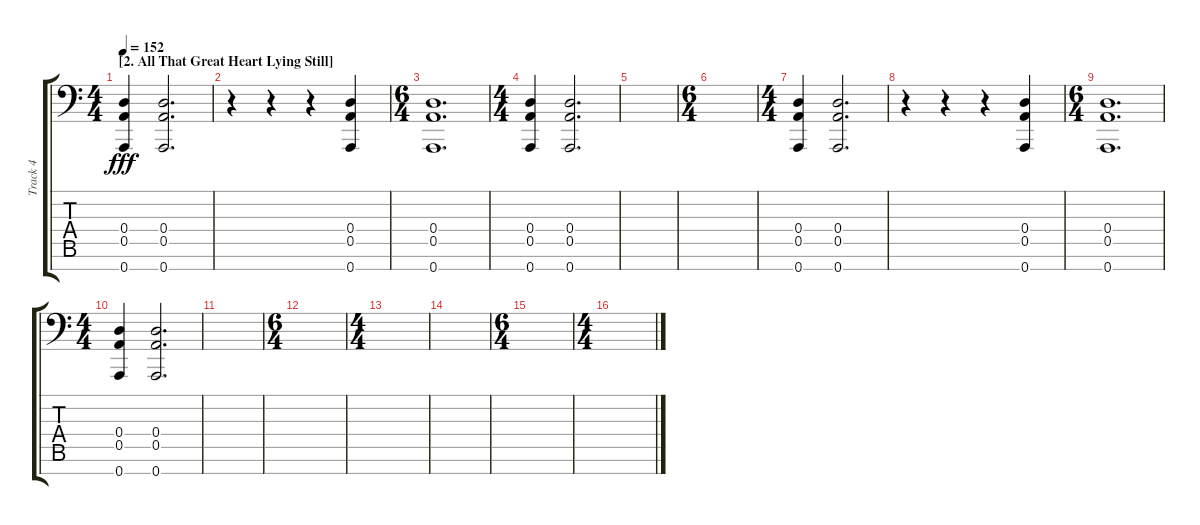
\track ("Track 4" "Track 4") {instrument timpani}
\staff {score tabs}
\tuning (E4 B3 G3 D3 A2 E2 A1) {hide}
\ts (4 4)
\section ("" "[2. All That Great Heart Lying Still]")
\tempo 152
\clef f4
\ks c
(0.4 0.5 0.7).4{dy fff} (0.4 0.5 0.7).2{d} |
r.4 r.4 r.4 (0.4 0.5 0.7).4 |
\ts (6 4)
(0.4 0.5 0.7).1{d} |
\ts (4 4)
(0.4 0.5 0.7).4 (0.4 0.5 0.7).2{d} |
|
\ts (6 4)
|
\ts (4 4)
(0.4 0.5 0.7).4 (0.4 0.5 0.7).2{d} |
r.4 r.4 r.4 (0.4 0.5 0.7).4 |
\ts (6 4)
(0.4 0.5 0.7).1{d} |
\ts (4 4)
(0.4 0.5 0.7).4 (0.4 0.5 0.7).2{d} |
|
\ts (6 4)
|
\ts (4 4)
|
|
\ts (6 4)
|
\ts (4 4)
